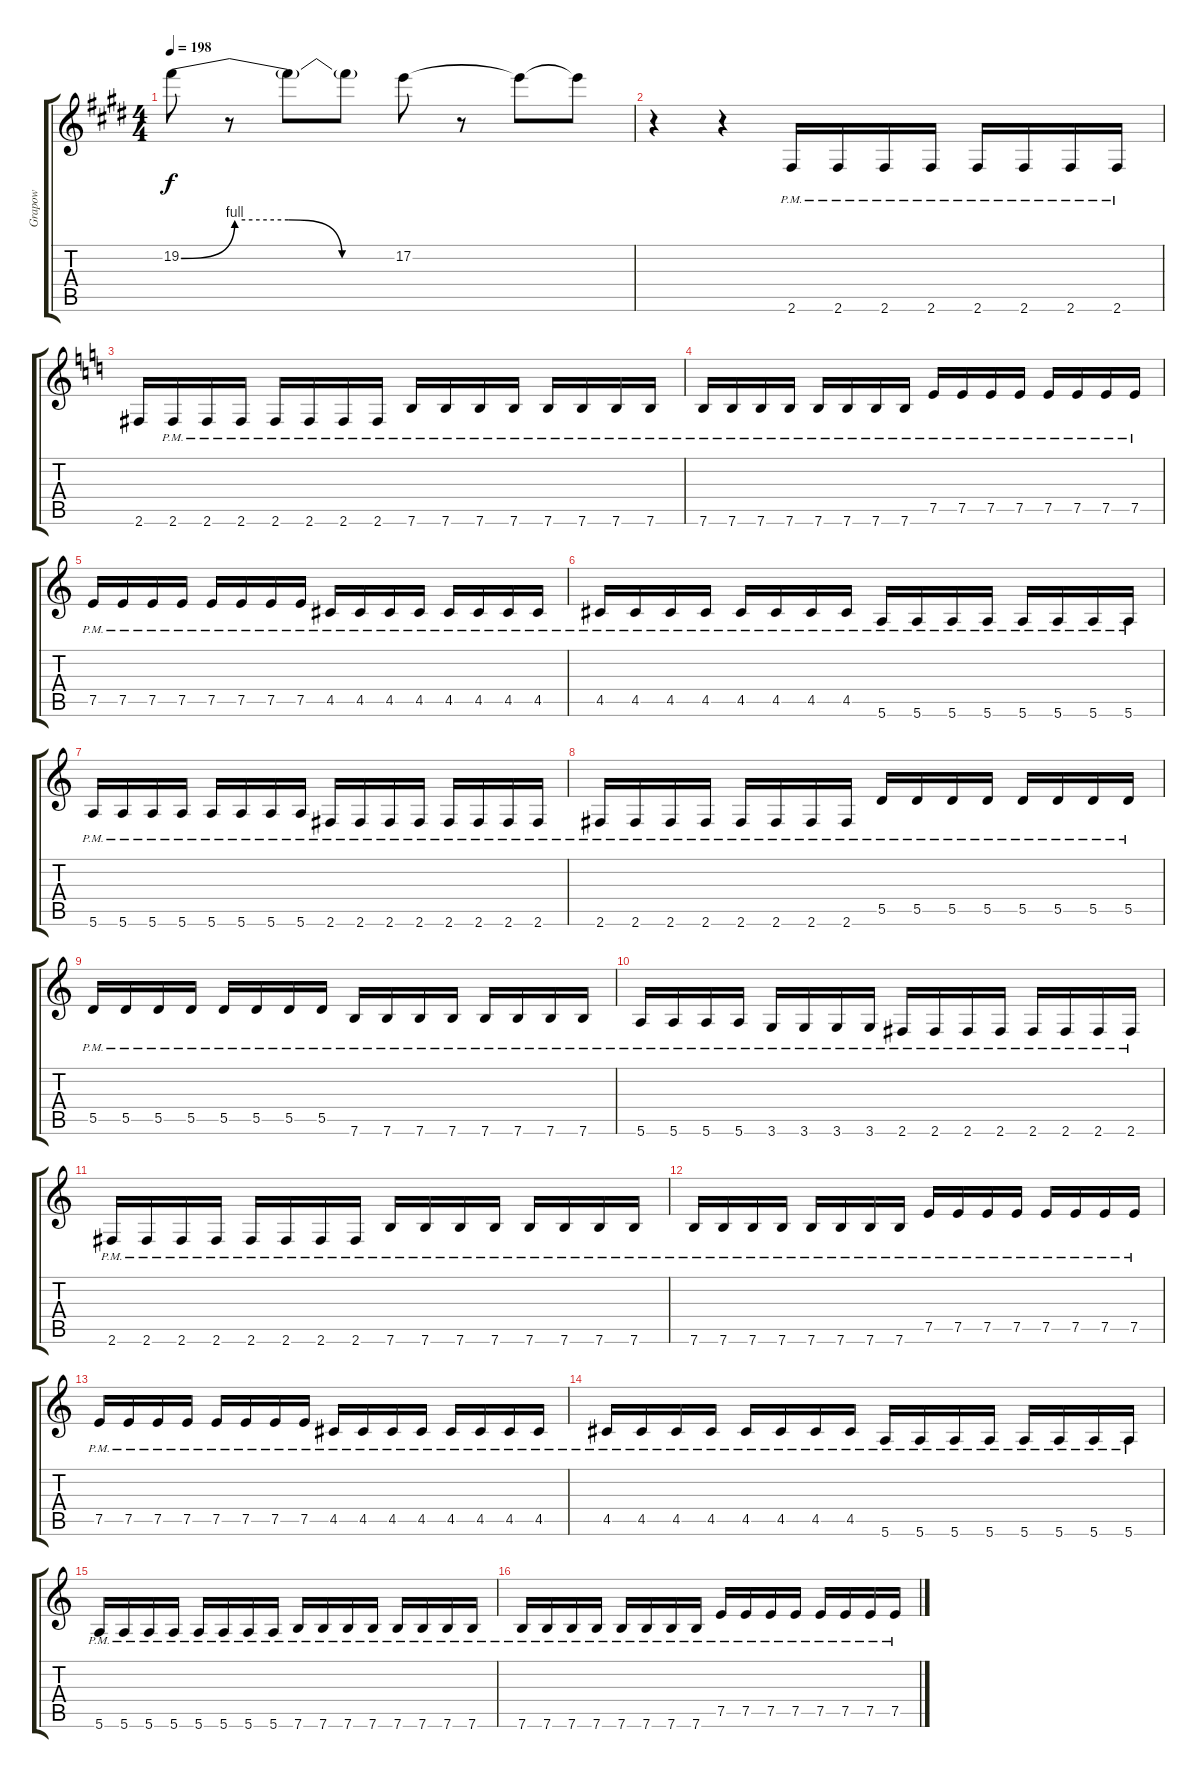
\track ("Grapow" "Grapow") {instrument distortionguitar}
\staff {score tabs}
\tuning (E4 B3 G3 D3 A2 E2) {hide}
\ts (4 4)
\tempo 198
\clef g2
\ks e
19.2{be (custom 0 0 15 4 30 4 45 0 60 0)}.8{dy f} r.8 19.2{t}.8 19.2{t}.8 17.2.8 r.8 17.2{t}.8 17.2{t}.8 |
r.4 r.4 2.6{pm}.16 2.6{pm}.16 2.6{pm}.16 2.6{pm}.16 2.6{pm}.16 2.6{pm}.16 2.6{pm}.16 2.6{pm}.16 |
\ks c
2.6.16 2.6{pm}.16 2.6{pm}.16 2.6{pm}.16 2.6{pm}.16 2.6{pm}.16 2.6{pm}.16 2.6{pm}.16 7.6{pm}.16 7.6{pm}.16 7.6{pm}.16 7.6{pm}.16 7.6{pm}.16 7.6{pm}.16 7.6{pm}.16 7.6{pm}.16 |
7.6{pm}.16 7.6{pm}.16 7.6{pm}.16 7.6{pm}.16 7.6{pm}.16 7.6{pm}.16 7.6{pm}.16 7.6{pm}.16 7.5{pm}.16 7.5{pm}.16 7.5{pm}.16 7.5{pm}.16 7.5{pm}.16 7.5{pm}.16 7.5{pm}.16 7.5{pm}.16 |
7.5{pm}.16 7.5{pm}.16 7.5{pm}.16 7.5{pm}.16 7.5{pm}.16 7.5{pm}.16 7.5{pm}.16 7.5{pm}.16 4.5{pm}.16 4.5{pm}.16 4.5{pm}.16 4.5{pm}.16 4.5{pm}.16 4.5{pm}.16 4.5{pm}.16 4.5{pm}.16 |
4.5{pm}.16 4.5{pm}.16 4.5{pm}.16 4.5{pm}.16 4.5{pm}.16 4.5{pm}.16 4.5{pm}.16 4.5{pm}.16 5.6{pm}.16 5.6{pm}.16 5.6{pm}.16 5.6{pm}.16 5.6{pm}.16 5.6{pm}.16 5.6{pm}.16 5.6{pm}.16 |
5.6{pm}.16 5.6{pm}.16 5.6{pm}.16 5.6{pm}.16 5.6{pm}.16 5.6{pm}.16 5.6{pm}.16 5.6{pm}.16 2.6{pm}.16 2.6{pm}.16 2.6{pm}.16 2.6{pm}.16 2.6{pm}.16 2.6{pm}.16 2.6{pm}.16 2.6{pm}.16 |
2.6{pm}.16 2.6{pm}.16 2.6{pm}.16 2.6{pm}.16 2.6{pm}.16 2.6{pm}.16 2.6{pm}.16 2.6{pm}.16 5.5{pm}.16 5.5{pm}.16 5.5{pm}.16 5.5{pm}.16 5.5{pm}.16 5.5{pm}.16 5.5{pm}.16 5.5{pm}.16 |
5.5{pm}.16 5.5{pm}.16 5.5{pm}.16 5.5{pm}.16 5.5{pm}.16 5.5{pm}.16 5.5{pm}.16 5.5{pm}.16 7.6{pm}.16 7.6{pm}.16 7.6{pm}.16 7.6{pm}.16 7.6{pm}.16 7.6{pm}.16 7.6{pm}.16 7.6{pm}.16 |
5.6{pm}.16 5.6{pm}.16 5.6{pm}.16 5.6{pm}.16 3.6{pm}.16 3.6{pm}.16 3.6{pm}.16 3.6{pm}.16 2.6{pm}.16 2.6{pm}.16 2.6{pm}.16 2.6{pm}.16 2.6{pm}.16 2.6{pm}.16 2.6{pm}.16 2.6{pm}.16 |
2.6{pm}.16 2.6{pm}.16 2.6{pm}.16 2.6{pm}.16 2.6{pm}.16 2.6{pm}.16 2.6{pm}.16 2.6{pm}.16 7.6{pm}.16 7.6{pm}.16 7.6{pm}.16 7.6{pm}.16 7.6{pm}.16 7.6{pm}.16 7.6{pm}.16 7.6{pm}.16 |
7.6{pm}.16 7.6{pm}.16 7.6{pm}.16 7.6{pm}.16 7.6{pm}.16 7.6{pm}.16 7.6{pm}.16 7.6{pm}.16 7.5{pm}.16 7.5{pm}.16 7.5{pm}.16 7.5{pm}.16 7.5{pm}.16 7.5{pm}.16 7.5{pm}.16 7.5{pm}.16 |
7.5{pm}.16 7.5{pm}.16 7.5{pm}.16 7.5{pm}.16 7.5{pm}.16 7.5{pm}.16 7.5{pm}.16 7.5{pm}.16 4.5{pm}.16 4.5{pm}.16 4.5{pm}.16 4.5{pm}.16 4.5{pm}.16 4.5{pm}.16 4.5{pm}.16 4.5{pm}.16 |
4.5{pm}.16 4.5{pm}.16 4.5{pm}.16 4.5{pm}.16 4.5{pm}.16 4.5{pm}.16 4.5{pm}.16 4.5{pm}.16 5.6{pm}.16 5.6{pm}.16 5.6{pm}.16 5.6{pm}.16 5.6{pm}.16 5.6{pm}.16 5.6{pm}.16 5.6{pm}.16 |
5.6{pm}.16 5.6{pm}.16 5.6{pm}.16 5.6{pm}.16 5.6{pm}.16 5.6{pm}.16 5.6{pm}.16 5.6{pm}.16 7.6{pm}.16 7.6{pm}.16 7.6{pm}.16 7.6{pm}.16 7.6{pm}.16 7.6{pm}.16 7.6{pm}.16 7.6{pm}.16 |
7.6{pm}.16 7.6{pm}.16 7.6{pm}.16 7.6{pm}.16 7.6{pm}.16 7.6{pm}.16 7.6{pm}.16 7.6{pm}.16 7.5{pm}.16 7.5{pm}.16 7.5{pm}.16 7.5{pm}.16 7.5{pm}.16 7.5{pm}.16 7.5{pm}.16 7.5{pm}.16
